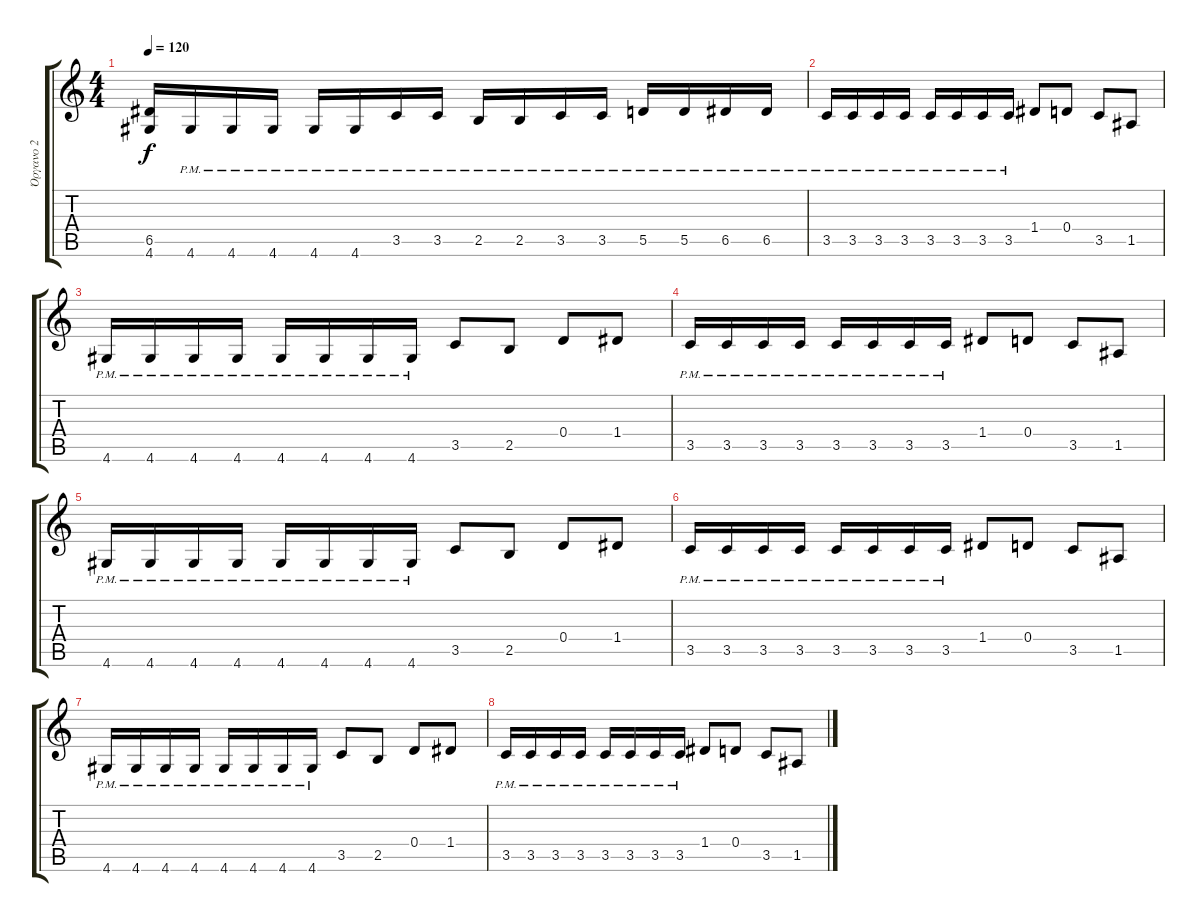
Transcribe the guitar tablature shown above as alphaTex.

\track ("Όργανο 2" "Όργανο 2") {instrument distortionguitar}
\staff {score tabs}
\tuning (E4 B3 G3 D3 A2 E2) {hide}
\ts (4 4)
\tempo 120
\clef g2
\ks c
(6.5 4.6).16{dy f} 4.6{pm}.16 4.6{pm}.16 4.6{pm}.16 4.6{pm}.16 4.6{pm}.16 3.5{pm}.16 3.5{pm}.16 2.5{pm}.16 2.5{pm}.16 3.5{pm}.16 3.5{pm}.16 5.5{pm}.16 5.5{pm}.16 6.5{pm}.16 6.5{pm}.16 |
3.5{pm}.16 3.5{pm}.16 3.5{pm}.16 3.5{pm}.16 3.5{pm}.16 3.5{pm}.16 3.5{pm}.16 3.5{pm}.16 1.4.8 0.4.8 3.5.8 1.5.8 |
4.6{pm}.16 4.6{pm}.16 4.6{pm}.16 4.6{pm}.16 4.6{pm}.16 4.6{pm}.16 4.6{pm}.16 4.6{pm}.16 3.5.8 2.5.8 0.4.8 1.4.8 |
3.5{pm}.16 3.5{pm}.16 3.5{pm}.16 3.5{pm}.16 3.5{pm}.16 3.5{pm}.16 3.5{pm}.16 3.5{pm}.16 1.4.8 0.4.8 3.5.8 1.5.8 |
4.6{pm}.16 4.6{pm}.16 4.6{pm}.16 4.6{pm}.16 4.6{pm}.16 4.6{pm}.16 4.6{pm}.16 4.6{pm}.16 3.5.8 2.5.8 0.4.8 1.4.8 |
3.5{pm}.16 3.5{pm}.16 3.5{pm}.16 3.5{pm}.16 3.5{pm}.16 3.5{pm}.16 3.5{pm}.16 3.5{pm}.16 1.4.8 0.4.8 3.5.8 1.5.8 |
4.6{pm}.16 4.6{pm}.16 4.6{pm}.16 4.6{pm}.16 4.6{pm}.16 4.6{pm}.16 4.6{pm}.16 4.6{pm}.16 3.5.8 2.5.8 0.4.8 1.4.8 |
3.5{pm}.16 3.5{pm}.16 3.5{pm}.16 3.5{pm}.16 3.5{pm}.16 3.5{pm}.16 3.5{pm}.16 3.5{pm}.16 1.4.8 0.4.8 3.5.8 1.5.8
